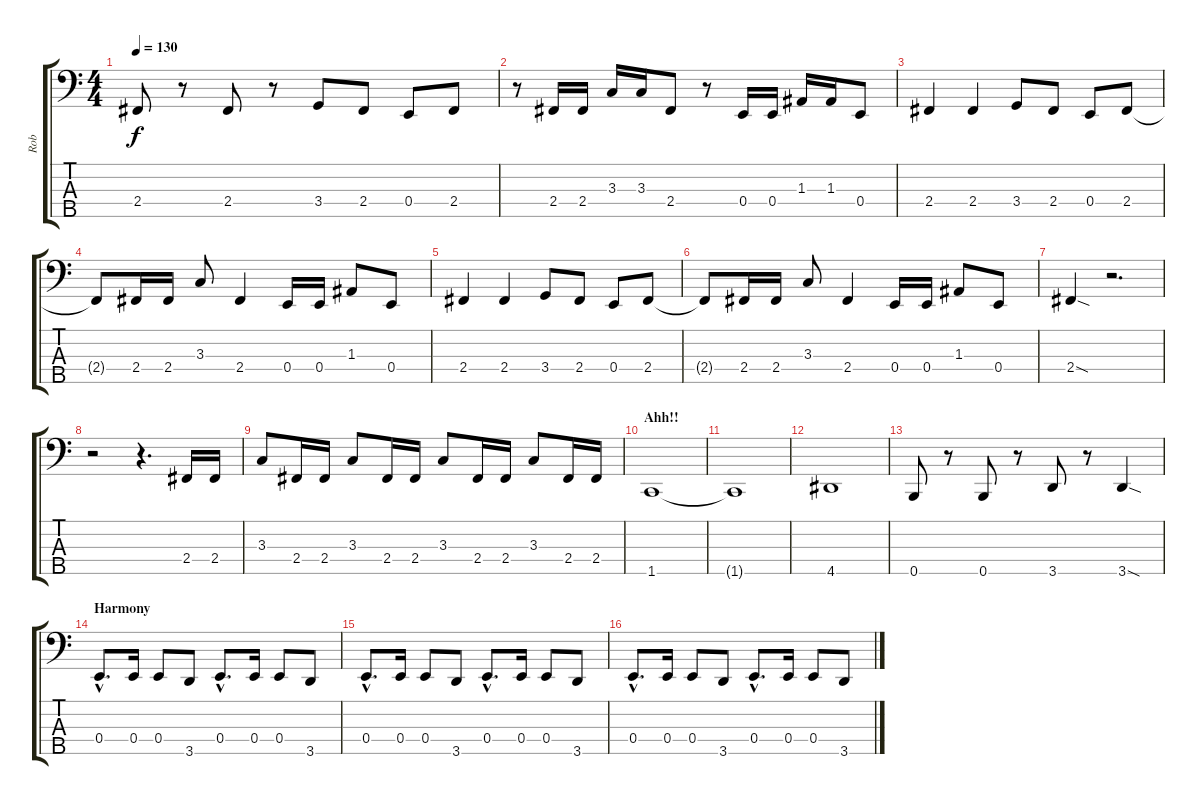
\track ("Rob" "Rob") {instrument electricbassfinger}
\staff {score tabs}
\tuning (G2 D2 A1 E1 B0) {hide}
\ts (4 4)
\tempo 130
\clef f4
\ks c
2.4.8{dy f} r.8 2.4.8 r.8 3.4.8 2.4.8 0.4.8 2.4.8 |
r.8 2.4.16 2.4.16 3.3.16 3.3.16 2.4.8 r.8 0.4.16 0.4.16 1.3.16 1.3.16 0.4.8 |
2.4.4 2.4.4 3.4.8 2.4.8 0.4.8 2.4.8 |
2.4{t}.8 2.4.16 2.4.16 3.3.8 2.4.4 0.4.16 0.4.16 1.3.8 0.4.8 |
2.4.4 2.4.4 3.4.8 2.4.8 0.4.8 2.4.8 |
2.4{t}.8 2.4.16 2.4.16 3.3.8 2.4.4 0.4.16 0.4.16 1.3.8 0.4.8 |
2.4{sod}.4 r.2{d} |
r.2 r.4{d} 2.4.16 2.4.16 |
3.3.8 2.4.16 2.4.16 3.3.8 2.4.16 2.4.16 3.3.8 2.4.16 2.4.16 3.3.8 2.4.16 2.4.16 |
\section ("" "Ahh!!")
1.5.1 |
1.5{t}.1 |
4.5.1 |
0.5.8 r.8 0.5.8 r.8 3.5.8 r.8 3.5{sod}.4 |
\section ("" "Harmony")
0.4{hac}.8{d} 0.4.16 0.4.8 3.5.8 0.4{hac}.8{d} 0.4.16 0.4.8 3.5.8 |
0.4{hac}.8{d} 0.4.16 0.4.8 3.5.8 0.4{hac}.8{d} 0.4.16 0.4.8 3.5.8 |
0.4{hac}.8{d} 0.4.16 0.4.8 3.5.8 0.4{hac}.8{d} 0.4.16 0.4.8 3.5.8
